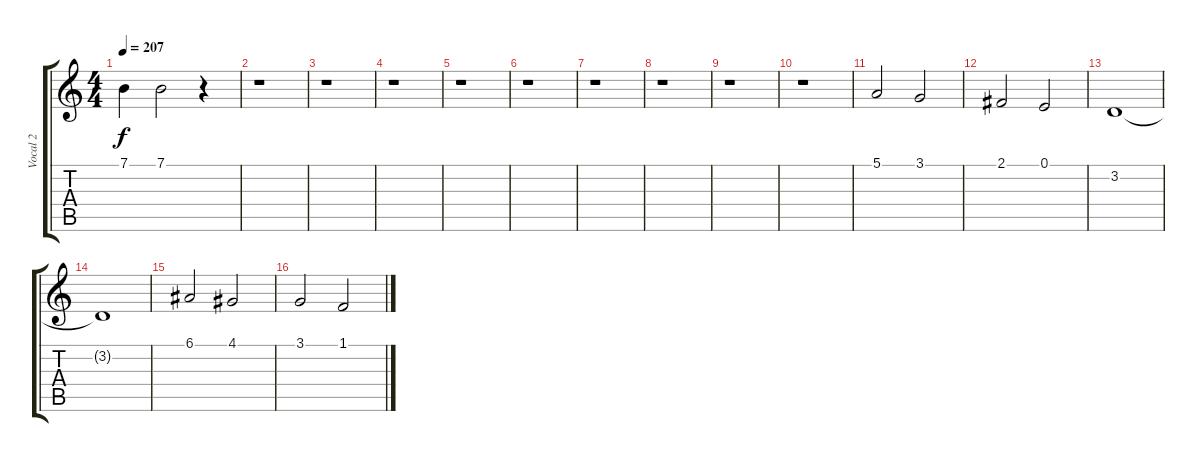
\track ("Vocal 2" "Vocal 2") {instrument lead2sawtooth}
\staff {score tabs}
\tuning (E4 B3 G3 D3 A2 E2) {hide}
\ts (4 4)
\tempo 207
\clef g2
\ks c
7.1.4{dy f} 7.1.2 r.4 |
r.1 |
r.1 |
r.1 |
r.1 |
r.1 |
r.1 |
r.1 |
r.1 |
r.1 |
5.1.2 3.1.2 |
2.1.2 0.1.2 |
3.2.1 |
3.2{t}.1 |
6.1.2 4.1.2 |
3.1.2 1.1.2
